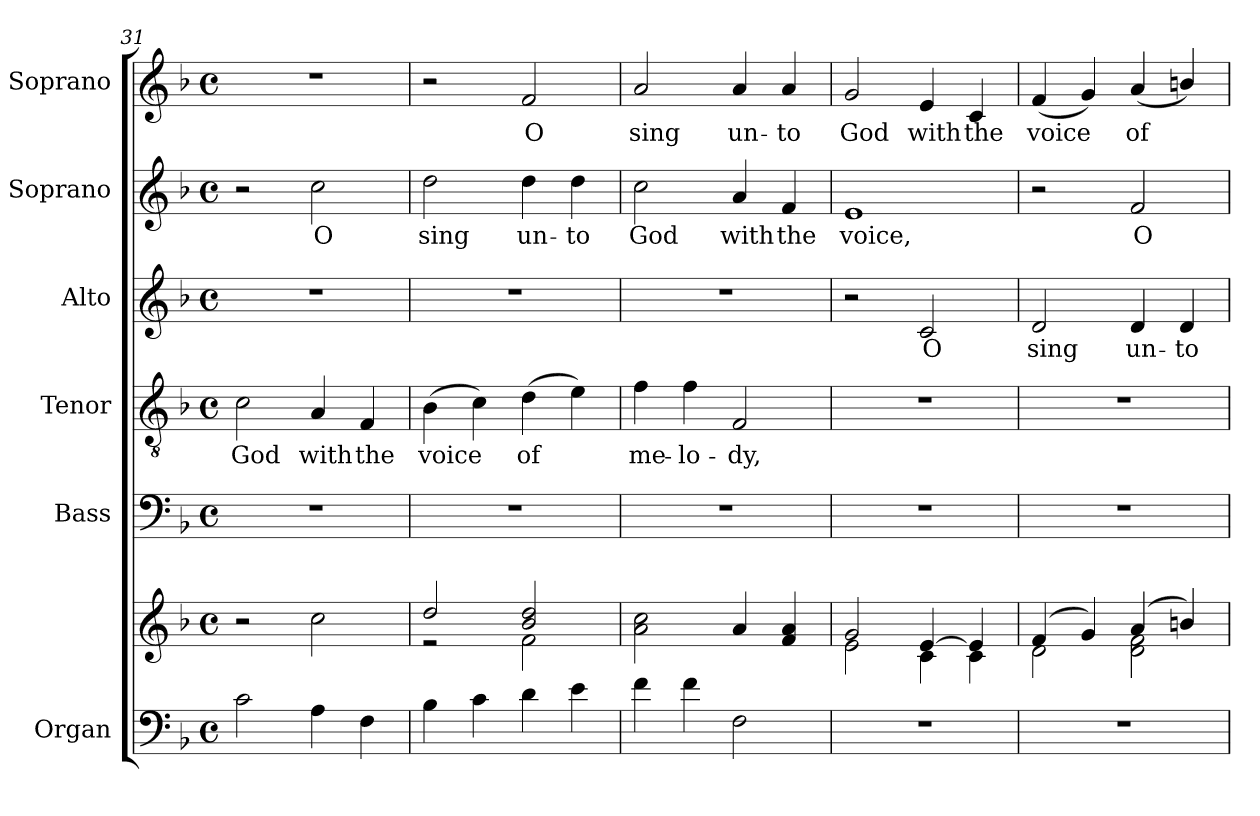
**kern	**kern	**kern	**kern	**text	**kern	**text	**kern	**text	**kern	**text
*part6	*part6	*part5	*part4	*part4	*part3	*part3	*part2	*part2	*part1	*part1
*staff7	*staff6	*staff5	*staff4	*staff4	*staff3	*staff3	*staff2	*staff2	*staff1	*staff1
*I"Organ	*	*I"Bass	*I"Tenor	*	*I"Alto	*	*I"Soprano	*	*I"Soprano	*
*I'Org.	*	*I'B.	*I'T.	*	*I'A.	*	*I'S.	*	*I'S.	*
*clefF4	*clefG2	*clefF4	*clefGv2	*	*clefG2	*	*clefG2	*	*clefG2	*
*	*	*	*ITrd7c12	*	*	*	*	*	*	*
*k[b-]	*k[b-]	*k[b-]	*k[b-]	*	*k[b-]	*	*k[b-]	*	*k[b-]	*
*F:	*F:	*F:	*F:	*	*F:	*	*F:	*	*F:	*
*M4/4	*M4/4	*M4/4	*M4/4	*	*M4/4	*	*M4/4	*	*M4/4	*
*met(c)	*met(c)	*met(c)	*met(c)	*	*met(c)	*	*met(c)	*	*met(c)	*
=31	=31	=31	=31	=31	=31	=31	=31	=31	=31	=31
!	!	!	!	!LO:LY:b:color=#000000	!	!	!	!	!	!
2ci\	2r	1r	2Ci\	God	1r	.	2r	.	1r	.
!	!	!	!	!LO:LY:b:color=#000000	!	!	!	!	!	!
!	!	!	!	!	!	!	!	!LO:LY:b:color=#000000	!	!
4Ai\	2cci\	.	4AAi/	with	.	.	2cci\	O	.	.
!	!	!	!	!LO:LY:b:color=#000000	!	!	!	!	!	!
4Fi\	.	.	4FFi/	the	.	.	.	.	.	.
=32	=32	=32	=32	=32	=32	=32	=32	=32	=32	=32
*	*^	*	*	*	*	*	*	*	*	*
!	!	!	!	!	!LO:LY:b:color=#000000	!	!	!	!	!	!
!	!	!	!	!	!	!	!	!	!LO:LY:b:color=#000000	!	!
4B-i\	2ddi/	2r	1r	(4BB-i\	voice	1r	.	2ddi\	sing	2r	.
4ci\	.	.	.	4Ci\)	.	.	.	.	.	.	.
!	!	!	!	!	!LO:LY:b:color=#000000	!	!	!	!	!	!
!	!	!	!	!	!	!	!	!	!LO:LY:b:color=#000000	!	!
!	!	!	!	!	!	!	!	!	!	!	!LO:LY:b:color=#000000
4di\	2b-i/ 2ddi	2fi\	.	(4Di\	of	.	.	4ddi\	un-	2fi/	O
!	!	!	!	!	!	!	!	!	!LO:LY:b:color=#000000	!	!
4ei\	.	.	.	4Ei\)	.	.	.	4ddi\	-to	.	.
*	*v	*v	*	*	*	*	*	*	*	*	*
=33	=33	=33	=33	=33	=33	=33	=33	=33	=33	=33
!	!	!	!	!LO:LY:b:color=#000000	!	!	!	!	!	!
!	!	!	!	!	!	!	!	!LO:LY:b:color=#000000	!	!
!	!	!	!	!	!	!	!	!	!	!LO:LY:b:color=#000000
4fi\	2ai\ 2cci	1r	4Fi\	me-	1r	.	2cci\	God	2ai/	sing
!	!	!	!	!LO:LY:b:color=#000000	!	!	!	!	!	!
4fi\	.	.	4Fi\	-lo-	.	.	.	.	.	.
!	!	!	!	!LO:LY:b:color=#000000	!	!	!	!	!	!
!	!	!	!	!	!	!	!	!LO:LY:b:color=#000000	!	!
!	!	!	!	!	!	!	!	!	!	!LO:LY:b:color=#000000
2Fi\	4ai/	.	2FFi/	-dy,	.	.	4ai/	with	4ai/	un-
!	!	!	!	!	!	!	!	!LO:LY:b:color=#000000	!	!
!	!	!	!	!	!	!	!	!	!	!LO:LY:b:color=#000000
.	4fi/ 4ai	.	.	.	.	.	4fi/	the	4ai/	-to
=34	=34	=34	=34	=34	=34	=34	=34	=34	=34	=34
*	*^	*	*	*	*	*	*	*	*	*
!	!	!	!	!	!	!	!	!	!LO:LY:b:color=#000000	!	!
!	!	!	!	!	!	!	!	!	!	!	!LO:LY:b:color=#000000
1r	2gi/	2ei\	1r	1r	.	2r	.	1ei	voice,	2gi/	God
!	!	!	!	!	!	!	!LO:LY:b:color=#000000	!	!	!	!
!	!	!	!	!	!	!	!	!	!	!	!LO:LY:b:color=#000000
.	[>4ei/	4ci\	.	.	.	2ci/	O	.	.	4ei/	with
!	!	!	!	!	!	!	!	!	!	!	!LO:LY:b:color=#000000
.	4ei/]	4ci\	.	.	.	.	.	.	.	4ci/	the
!!LO:PB:g=z
=35	=35	=35	=35	=35	=35	=35	=35	=35	=35	=35	=35
!	!	!	!	!	!	!	!LO:LY:b:color=#000000	!	!	!	!
!	!	!	!	!	!	!	!	!	!	!	!LO:LY:b:color=#000000
1r	(4fi/	2di\	1r	1r	.	2di/	sing	2r	.	(4fi/	voice
.	4gi/)	.	.	.	.	.	.	.	.	4gi/)	.
!	!	!	!	!	!	!	!LO:LY:b:color=#000000	!	!	!	!
!	!	!	!	!	!	!	!	!	!LO:LY:b:color=#000000	!	!
!	!	!	!	!	!	!	!	!	!	!	!LO:LY:b:color=#000000
.	(4ai/	2di\ 2fi	.	.	.	4di/	un-	2fi/	O	(4ai/	of
!	!	!	!	!	!	!	!LO:LY:b:color=#000000	!	!	!	!
.	4bni/)	.	.	.	.	4di/	-to	.	.	4bni/)	.
*	*v	*v	*	*	*	*	*	*	*	*	*
=	=	=	=	=	=	=	=	=	=	=
*-	*-	*-	*-	*-	*-	*-	*-	*-	*-	*-
